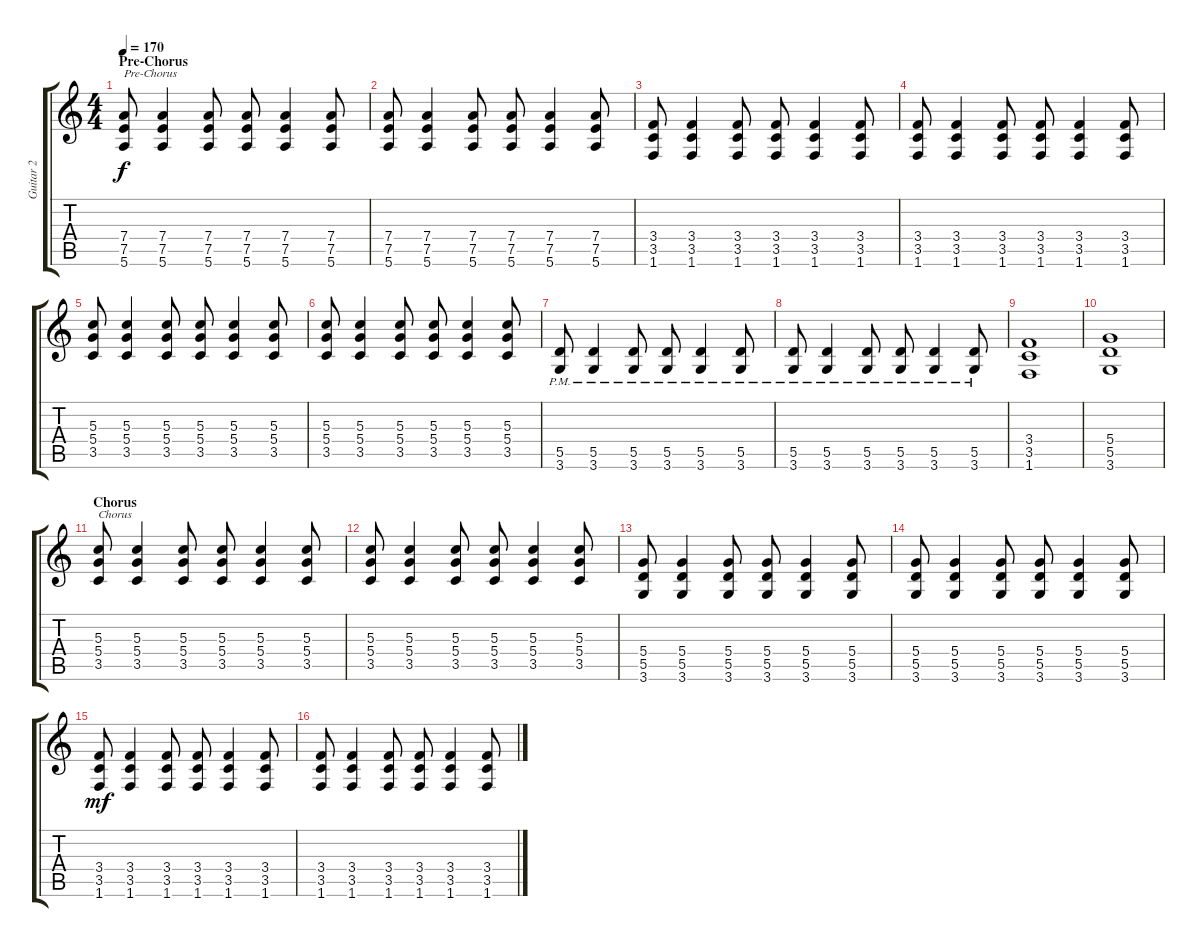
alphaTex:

\track ("Guitar 2" "Guitar 2") {instrument distortionguitar}
\staff {score tabs}
\tuning (E4 B3 G3 D3 A2 E2) {hide}
\ts (4 4)
\section ("" "Pre-Chorus")
\tempo 170
\clef g2
\ks c
(7.4 7.5 5.6).8{txt "Pre-Chorus" dy f} (7.4 7.5 5.6).4 (7.4 7.5 5.6).8 (7.4 7.5 5.6).8 (7.4 7.5 5.6).4 (7.4 7.5 5.6).8 |
(7.4 7.5 5.6).8 (7.4 7.5 5.6).4 (7.4 7.5 5.6).8 (7.4 7.5 5.6).8 (7.4 7.5 5.6).4 (7.4 7.5 5.6).8 |
(3.4 3.5 1.6).8 (3.4 3.5 1.6).4 (3.4 3.5 1.6).8 (3.4 3.5 1.6).8 (3.4 3.5 1.6).4 (3.4 3.5 1.6).8 |
(3.4 3.5 1.6).8 (3.4 3.5 1.6).4 (3.4 3.5 1.6).8 (3.4 3.5 1.6).8 (3.4 3.5 1.6).4 (3.4 3.5 1.6).8 |
(5.3 5.4 3.5).8 (5.3 5.4 3.5).4 (5.3 5.4 3.5).8 (5.3 5.4 3.5).8 (5.3 5.4 3.5).4 (5.3 5.4 3.5).8 |
(5.3 5.4 3.5).8 (5.3 5.4 3.5).4 (5.3 5.4 3.5).8 (5.3 5.4 3.5).8 (5.3 5.4 3.5).4 (5.3 5.4 3.5).8 |
(5.5{pm} 3.6{pm}).8 (5.5{pm} 3.6{pm}).4 (5.5{pm} 3.6{pm}).8 (5.5{pm} 3.6{pm}).8 (5.5{pm} 3.6{pm}).4 (5.5{pm} 3.6{pm}).8 |
(5.5{pm} 3.6{pm}).8 (5.5{pm} 3.6{pm}).4 (5.5{pm} 3.6{pm}).8 (5.5{pm} 3.6{pm}).8 (5.5{pm} 3.6{pm}).4 (5.5{pm} 3.6{pm}).8 |
(3.4 3.5 1.6).1 |
(5.4 5.5 3.6).1 |
\section ("" "Chorus")
(5.3 5.4 3.5).8{txt "Chorus"} (5.3 5.4 3.5).4 (5.3 5.4 3.5).8 (5.3 5.4 3.5).8 (5.3 5.4 3.5).4 (5.3 5.4 3.5).8 |
(5.3 5.4 3.5).8 (5.3 5.4 3.5).4 (5.3 5.4 3.5).8 (5.3 5.4 3.5).8 (5.3 5.4 3.5).4 (5.3 5.4 3.5).8 |
(5.4 5.5 3.6).8 (5.4 5.5 3.6).4 (5.4 5.5 3.6).8 (5.4 5.5 3.6).8 (5.4 5.5 3.6).4 (5.4 5.5 3.6).8 |
(5.4 5.5 3.6).8 (5.4 5.5 3.6).4 (5.4 5.5 3.6).8 (5.4 5.5 3.6).8 (5.4 5.5 3.6).4 (5.4 5.5 3.6).8 |
(3.4 3.5 1.6).8{dy mf} (3.4 3.5 1.6).4 (3.4 3.5 1.6).8 (3.4 3.5 1.6).8 (3.4 3.5 1.6).4 (3.4 3.5 1.6).8 |
(3.4 3.5 1.6).8 (3.4 3.5 1.6).4 (3.4 3.5 1.6).8 (3.4 3.5 1.6).8 (3.4 3.5 1.6).4 (3.4 3.5 1.6).8
